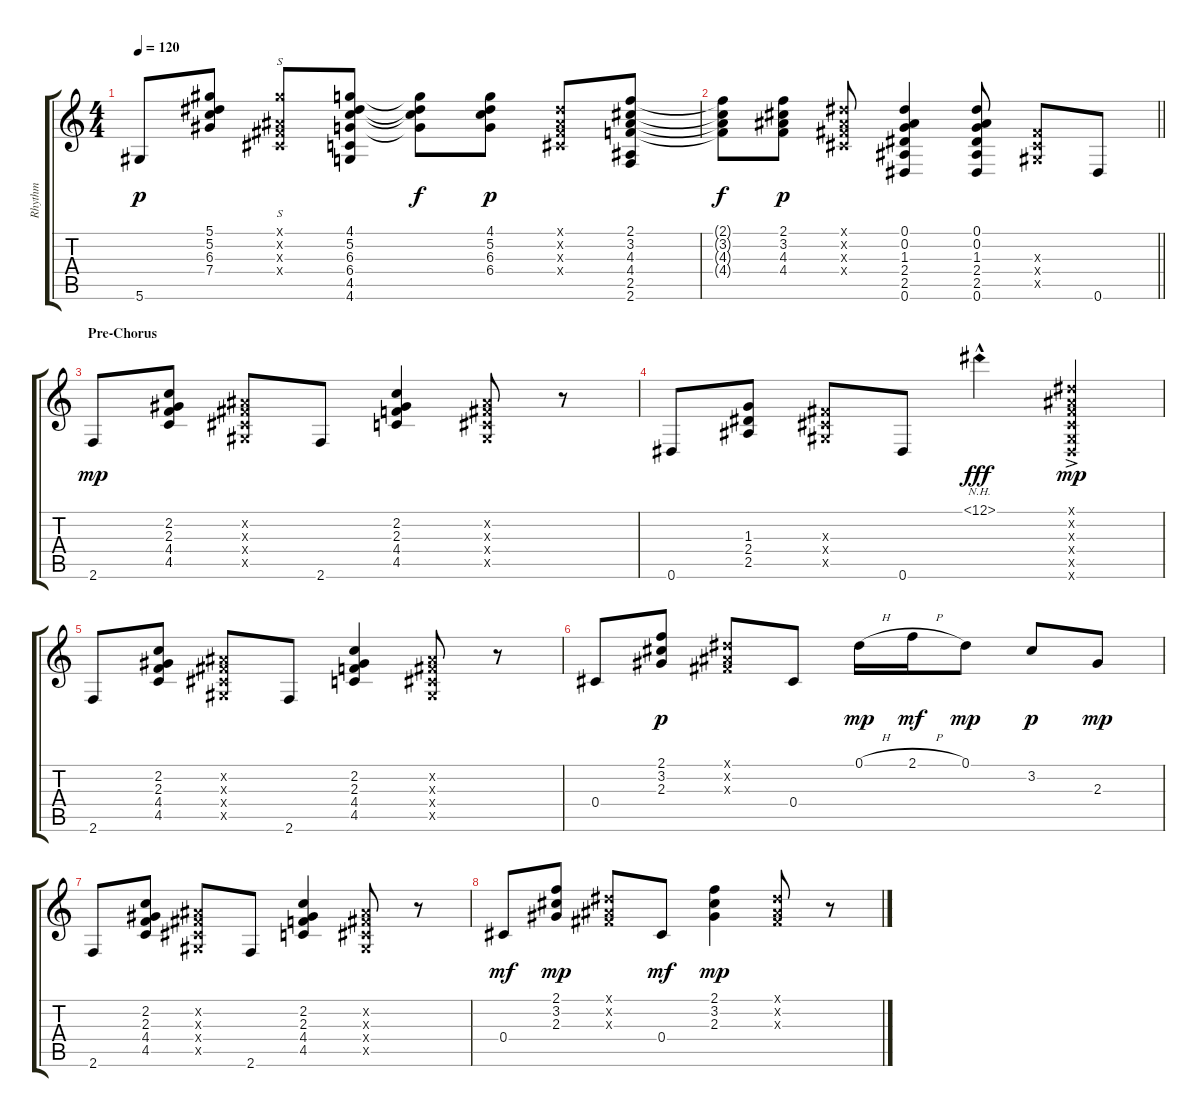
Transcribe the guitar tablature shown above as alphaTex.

\track ("Rhythm" "Rhythm") {instrument acousticguitarsteel}
\staff {score tabs}
\tuning (Eb4 Bb3 Gb3 Db3 Ab2 Eb2) {hide}
\ts (4 4)
\tempo 120
\clef g2
\ks c
5.6.8{dy p} (5.1 5.2 6.3 7.4).8 (5.1{x} 0.2{x} 0.3{x} 0.4{x}).8{s} (4.1 5.2 6.3 6.4 4.5 4.6).8 (4.1{t} 5.2{t} 6.3{t} 6.4{t}).8{dy f} (4.1 5.2 6.3 6.4).8{dy p} (0.1{x} 0.2{x} 0.3{x} 0.4{x}).8 (2.1 3.2 4.3 4.4 2.5 2.6).8 |
\barLineRight lightlight
(2.1{t} 3.2{t} 4.3{t} 4.4{t}).8{dy f} (2.1 3.2 4.3 4.4).8{dy p} (0.1{x} 0.2{x} 0.3{x} 0.4{x}).8 (0.1 0.2 1.3 2.4 2.5 0.6).4 (0.1 0.2 1.3 2.4 2.5 0.6).8 (0.3{x} 0.4{x} 0.5{x}).8 0.6.8 |
\section ("" "Pre-Chorus")
2.6.8{dy mp} (2.2 2.3 4.4 4.5).8 (0.2{x} 0.3{x} 0.4{x} 0.5{x}).8 2.6.8 (2.2 2.3 4.4 4.5).4 (0.2{x} 0.3{x} 0.4{x} 0.5{x}).8 r.8 |
0.6.8 (1.3 2.4 2.5).8 (0.3{x} 0.4{x} 0.5{x}).8 0.6.8 12.1{nh hac}.4{dy fff} (0.1{ac x} 0.2{x} 0.3{x} 0.4{x} 0.5{x} 0.6{x}).4{dy mp} |
2.6.8 (2.2 2.3 4.4 4.5).8 (0.2{x} 0.3{x} 0.4{x} 0.5{x}).8 2.6.8 (2.2 2.3 4.4 4.5).4 (0.2{x} 0.3{x} 0.4{x} 0.5{x}).8 r.8 |
0.4.8 (2.1 3.2 2.3).8{dy p} (0.1{x} 0.2{x} 0.3{x}).8 0.4.8 0.1{h}.16{dy mp} 2.1{h}.16{dy mf} 0.1.8{dy mp} 3.2.8{dy p} 2.3.8{dy mp} |
2.6.8 (2.2 2.3 4.4 4.5).8 (0.2{x} 0.3{x} 0.4{x} 0.5{x}).8 2.6.8 (2.2 2.3 4.4 4.5).4 (0.2{x} 0.3{x} 0.4{x} 0.5{x}).8 r.8 |
0.4.8{dy mf} (2.1 3.2 2.3).8{dy mp} (0.1{x} 0.2{x} 0.3{x}).8 0.4.8{dy mf} (2.1 3.2 2.3).4{dy mp} (0.1{x} 0.2{x} 0.3{x}).8 r.8
